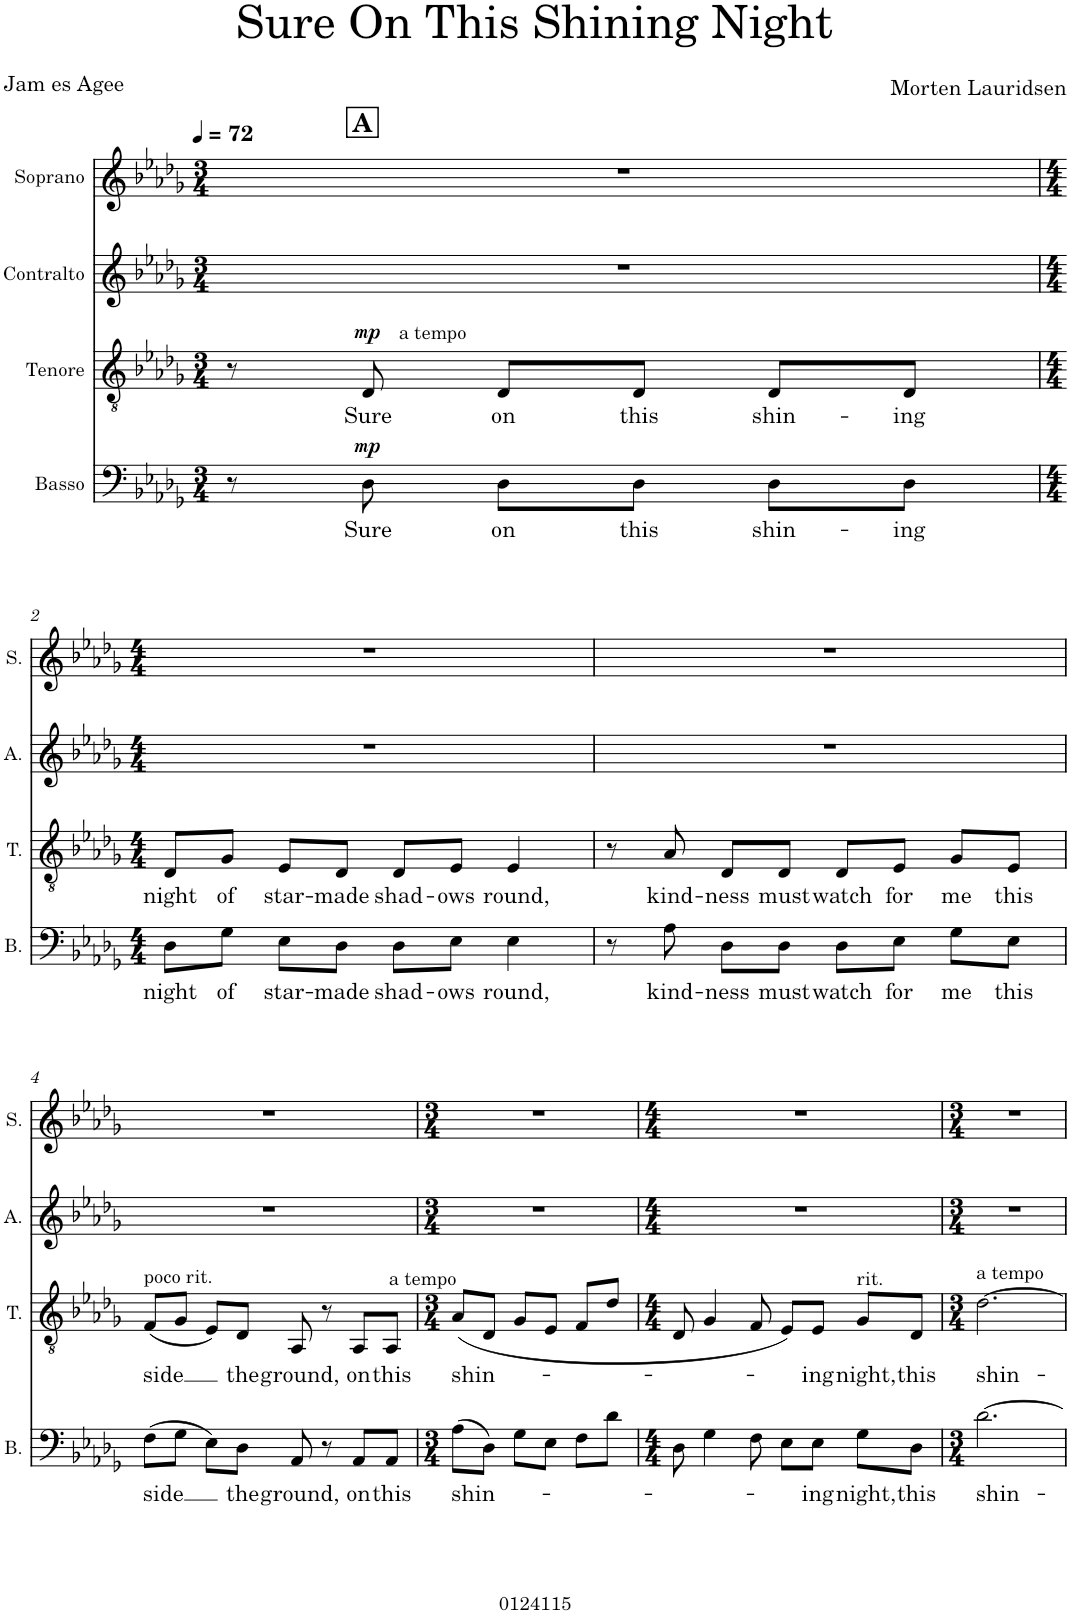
**kern	**text	**dynam	**kern	**text	**dynam	**kern	**kern
*part4	*part4	*part4	*part3	*part3	*part3	*part2	*part1
*staff4	*staff4	*staff4	*staff3	*staff3	*staff3	*staff2	*staff1
*I"Basso	*	*	*I"Tenore	*	*	*I"Contralto	*I"Soprano
*I'B.	*	*	*I'T.	*	*	*	*I'S.
*clefF4	*	*	*clefGv2	*	*	*clefG2	*clefG2
*k[b-e-a-d-g-]	*	*	*k[b-e-a-d-g-]	*	*	*k[b-e-a-d-g-]	*k[b-e-a-d-g-]
*M3/4	*	*	*M3/4	*	*	*M3/4	*M3/4
*MM72	*	*	*MM72	*	*	*MM72	*MM72
!!LO:REH:place=s1:a:B:cj:fs=14:t=A:qo=0.5
=1	=1	=1	=1	=1	=1	=1	=1
8r	.	.	8r	.	.	2.r	2.r
!	!	!	!LO:TX:a:t=a tempo	!	!	!	!
!	!LO:LY:b	!LO:DY:a	!	!LO:LY:b	!LO:DY:a	!	!
8D-\	Sure	mp	8D-/	Sure	mp	.	.
!	!LO:LY:b	!	!	!LO:LY:b	!	!	!
8D-\L	on	.	8D-/L	on	.	.	.
!	!LO:LY:b	!	!	!LO:LY:b	!	!	!
8D-\J	this	.	8D-/J	this	.	.	.
!	!LO:LY:b	!	!	!LO:LY:b	!	!	!
8D-\L	shin-	.	8D-/L	shin-	.	.	.
!	!LO:LY:b	!	!	!LO:LY:b	!	!	!
8D-\J	-ing	.	8D-/J	-ing	.	.	.
!!LO:LB:g=z
=2	=2	=2	=2	=2	=2	=2	=2
*M4/4	*	*	*M4/4	*	*	*M4/4	*M4/4
!	!LO:LY:b	!	!	!LO:LY:b	!	!	!
8D-\L	night	.	8D-/L	night	.	1r	1r
!	!LO:LY:b	!	!	!LO:LY:b	!	!	!
8G-\J	of	.	8G-/J	of	.	.	.
!	!LO:LY:b	!	!	!LO:LY:b	!	!	!
8E-\L	star-	.	8E-/L	star-	.	.	.
!	!LO:LY:b	!	!	!LO:LY:b	!	!	!
8D-\J	-made	.	8D-/J	-made	.	.	.
!	!LO:LY:b	!	!	!LO:LY:b	!	!	!
8D-\L	shad-	.	8D-/L	shad-	.	.	.
!	!LO:LY:b	!	!	!LO:LY:b	!	!	!
8E-\J	-ows	.	8E-/J	-ows	.	.	.
!	!LO:LY:b	!	!	!LO:LY:b	!	!	!
4E-\	round,	.	4E-/	round,	.	.	.
=3	=3	=3	=3	=3	=3	=3	=3
8r	.	.	8r	.	.	1r	1r
!	!LO:LY:b	!	!	!LO:LY:b	!	!	!
8A-\	kind-	.	8A-/	kind-	.	.	.
!	!LO:LY:b	!	!	!LO:LY:b	!	!	!
8D-\L	-ness	.	8D-/L	-ness	.	.	.
!	!LO:LY:b	!	!	!LO:LY:b	!	!	!
8D-\J	must	.	8D-/J	must	.	.	.
!	!LO:LY:b	!	!	!LO:LY:b	!	!	!
8D-\L	watch	.	8D-/L	watch	.	.	.
!	!LO:LY:b	!	!	!LO:LY:b	!	!	!
8E-\J	for	.	8E-/J	for	.	.	.
!	!LO:LY:b	!	!	!LO:LY:b	!	!	!
8G-\L	me	.	8G-/L	me	.	.	.
!	!LO:LY:b	!	!	!LO:LY:b	!	!	!
8E-\J	this	.	8E-/J	this	.	.	.
!!LO:LB:g=z
=4	=4	=4	=4	=4	=4	=4	=4
!	!	!	!LO:TX:a:t=poco rit.	!	!	!	!
!	!LO:LY:b	!	!	!LO:LY:b	!	!	!
(8F\L	side	.	(8F/L	side	.	1r	1r
8G-\J	.	.	8G-/J	.	.	.	.
8E-\L)	.	.	8E-/L)	.	.	.	.
!	!LO:LY:b	!	!	!LO:LY:b	!	!	!
8D-\J	the	.	8D-/J	the	.	.	.
!	!LO:LY:b	!	!	!LO:LY:b	!	!	!
8AA-/	ground,	.	8AA-/	ground,	.	.	.
8r	.	.	8r	.	.	.	.
!	!LO:LY:b	!	!	!LO:LY:b	!	!	!
8AA-/L	on	.	8AA-/L	on	.	.	.
!	!LO:LY:b	!	!	!LO:LY:b	!	!	!
8AA-/J	this	.	8AA-/J	this	.	.	.
=5	=5	=5	=5	=5	=5	=5	=5
*M3/4	*	*	*M3/4	*	*	*M3/4	*M3/4
!	!	!	!LO:TX:a:t=a tempo	!	!	!	!
!	!LO:LY:b	!	!	!LO:LY:b	!	!	!
(8A-\L	shin-	.	(8A-/L	shin-	.	2.r	2.r
8D-\J)	.	.	8D-/J	.	.	.	.
8G-\L	.	.	8G-/L	.	.	.	.
8E-\J	.	.	8E-/J	.	.	.	.
8F\L	.	.	8F/L	.	.	.	.
8d-\J	.	.	8d-/J	.	.	.	.
=6	=6	=6	=6	=6	=6	=6	=6
*M4/4	*	*	*M4/4	*	*	*M4/4	*M4/4
8D-\	.	.	8D-/	.	.	1r	1r
4G-\	.	.	4G-/	.	.	.	.
8F\	.	.	8F/	.	.	.	.
8E-\L	.	.	8E-/L)	.	.	.	.
!	!LO:LY:b	!	!	!LO:LY:b	!	!	!
8E-\J	-ing	.	8E-/J	-ing	.	.	.
!	!	!	!LO:TX:a:t=rit.	!	!	!	!
!	!LO:LY:b	!	!	!LO:LY:b	!	!	!
8G-\L	night,	.	8G-/L	night,	.	.	.
!	!LO:LY:b	!	!	!LO:LY:b	!	!	!
8D-\J	this	.	8D-/J	this	.	.	.
=7	=7	=7	=7	=7	=7	=7	=7
*M3/4	*	*	*M3/4	*	*	*M3/4	*M3/4
!	!	!	!LO:TX:a:t=a tempo	!	!	!	!
!	!LO:LY:b	!	!	!LO:LY:b	!	!	!
[2.d-\	shin-	.	[2.d-\	shin-	.	2.r	2.r
=	=	=	=	=	=	=	=
*-	*-	*-	*-	*-	*-	*-	*-
